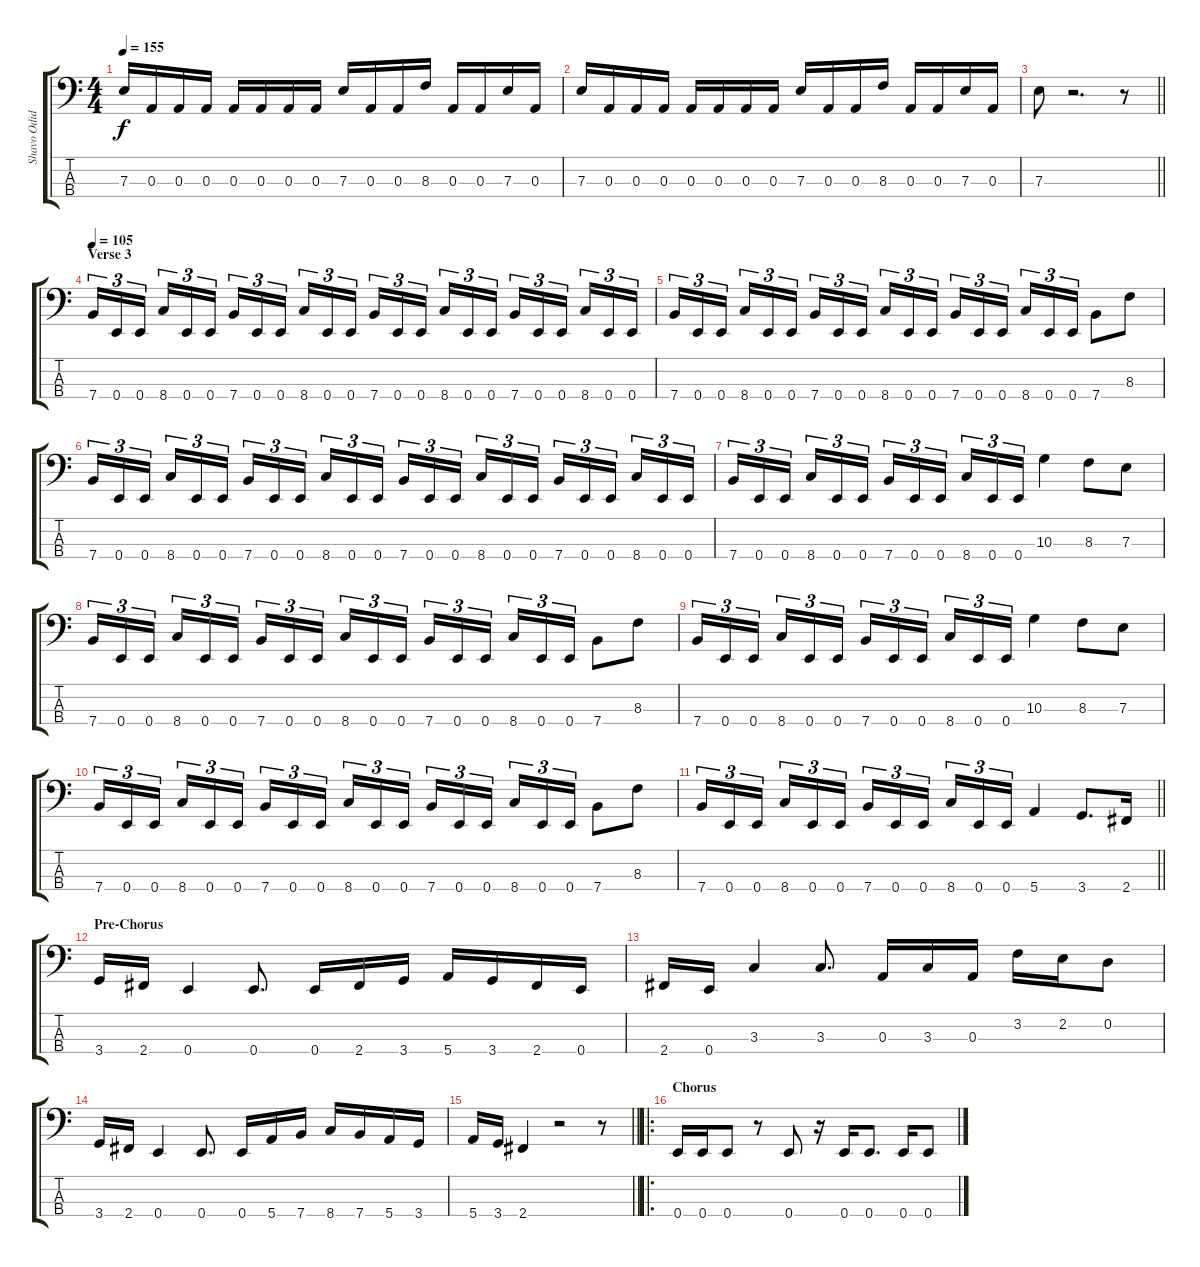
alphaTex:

\track ("Shavo Odidjian" "Shavo Odid") {instrument electricbassfinger}
\staff {score tabs}
\tuning (G2 D2 A1 E1) {hide}
\ts (4 4)
\tempo 155
\clef f4
\ks c
7.3.16{dy f} 0.3.16 0.3.16 0.3.16 0.3.16 0.3.16 0.3.16 0.3.16 7.3.16 0.3.16 0.3.16 8.3.16 0.3.16 0.3.16 7.3.16 0.3.16 |
7.3.16 0.3.16 0.3.16 0.3.16 0.3.16 0.3.16 0.3.16 0.3.16 7.3.16 0.3.16 0.3.16 8.3.16 0.3.16 0.3.16 7.3.16 0.3.16 |
\barLineRight lightlight
7.3.8 r.2{d} r.8 |
\section ("" "Verse 3")
\tempo 105
7.4.16{tu (3 2)} 0.4.16{tu (3 2)} 0.4.16{tu (3 2) beam splitsecondary} 8.4.16{tu (3 2)} 0.4.16{tu (3 2)} 0.4.16{tu (3 2)} 7.4.16{tu (3 2)} 0.4.16{tu (3 2)} 0.4.16{tu (3 2) beam splitsecondary} 8.4.16{tu (3 2)} 0.4.16{tu (3 2)} 0.4.16{tu (3 2)} 7.4.16{tu (3 2)} 0.4.16{tu (3 2)} 0.4.16{tu (3 2) beam splitsecondary} 8.4.16{tu (3 2)} 0.4.16{tu (3 2)} 0.4.16{tu (3 2)} 7.4.16{tu (3 2)} 0.4.16{tu (3 2)} 0.4.16{tu (3 2) beam splitsecondary} 8.4.16{tu (3 2)} 0.4.16{tu (3 2)} 0.4.16{tu (3 2)} |
7.4.16{tu (3 2)} 0.4.16{tu (3 2)} 0.4.16{tu (3 2) beam splitsecondary} 8.4.16{tu (3 2)} 0.4.16{tu (3 2)} 0.4.16{tu (3 2)} 7.4.16{tu (3 2)} 0.4.16{tu (3 2)} 0.4.16{tu (3 2) beam splitsecondary} 8.4.16{tu (3 2)} 0.4.16{tu (3 2)} 0.4.16{tu (3 2)} 7.4.16{tu (3 2)} 0.4.16{tu (3 2)} 0.4.16{tu (3 2) beam splitsecondary} 8.4.16{tu (3 2)} 0.4.16{tu (3 2)} 0.4.16{tu (3 2)} 7.4.8 8.3.8 |
7.4.16{tu (3 2)} 0.4.16{tu (3 2)} 0.4.16{tu (3 2) beam splitsecondary} 8.4.16{tu (3 2)} 0.4.16{tu (3 2)} 0.4.16{tu (3 2)} 7.4.16{tu (3 2)} 0.4.16{tu (3 2)} 0.4.16{tu (3 2) beam splitsecondary} 8.4.16{tu (3 2)} 0.4.16{tu (3 2)} 0.4.16{tu (3 2)} 7.4.16{tu (3 2)} 0.4.16{tu (3 2)} 0.4.16{tu (3 2) beam splitsecondary} 8.4.16{tu (3 2)} 0.4.16{tu (3 2)} 0.4.16{tu (3 2)} 7.4.16{tu (3 2)} 0.4.16{tu (3 2)} 0.4.16{tu (3 2) beam splitsecondary} 8.4.16{tu (3 2)} 0.4.16{tu (3 2)} 0.4.16{tu (3 2)} |
7.4.16{tu (3 2)} 0.4.16{tu (3 2)} 0.4.16{tu (3 2) beam splitsecondary} 8.4.16{tu (3 2)} 0.4.16{tu (3 2)} 0.4.16{tu (3 2)} 7.4.16{tu (3 2)} 0.4.16{tu (3 2)} 0.4.16{tu (3 2) beam splitsecondary} 8.4.16{tu (3 2)} 0.4.16{tu (3 2)} 0.4.16{tu (3 2)} 10.3.4 8.3.8 7.3.8 |
7.4.16{tu (3 2)} 0.4.16{tu (3 2)} 0.4.16{tu (3 2) beam splitsecondary} 8.4.16{tu (3 2)} 0.4.16{tu (3 2)} 0.4.16{tu (3 2)} 7.4.16{tu (3 2)} 0.4.16{tu (3 2)} 0.4.16{tu (3 2) beam splitsecondary} 8.4.16{tu (3 2)} 0.4.16{tu (3 2)} 0.4.16{tu (3 2)} 7.4.16{tu (3 2)} 0.4.16{tu (3 2)} 0.4.16{tu (3 2) beam splitsecondary} 8.4.16{tu (3 2)} 0.4.16{tu (3 2)} 0.4.16{tu (3 2)} 7.4.8 8.3.8 |
7.4.16{tu (3 2)} 0.4.16{tu (3 2)} 0.4.16{tu (3 2) beam splitsecondary} 8.4.16{tu (3 2)} 0.4.16{tu (3 2)} 0.4.16{tu (3 2)} 7.4.16{tu (3 2)} 0.4.16{tu (3 2)} 0.4.16{tu (3 2) beam splitsecondary} 8.4.16{tu (3 2)} 0.4.16{tu (3 2)} 0.4.16{tu (3 2)} 10.3.4 8.3.8 7.3.8 |
7.4.16{tu (3 2)} 0.4.16{tu (3 2)} 0.4.16{tu (3 2) beam splitsecondary} 8.4.16{tu (3 2)} 0.4.16{tu (3 2)} 0.4.16{tu (3 2)} 7.4.16{tu (3 2)} 0.4.16{tu (3 2)} 0.4.16{tu (3 2) beam splitsecondary} 8.4.16{tu (3 2)} 0.4.16{tu (3 2)} 0.4.16{tu (3 2)} 7.4.16{tu (3 2)} 0.4.16{tu (3 2)} 0.4.16{tu (3 2) beam splitsecondary} 8.4.16{tu (3 2)} 0.4.16{tu (3 2)} 0.4.16{tu (3 2)} 7.4.8 8.3.8 |
\barLineRight lightlight
7.4.16{tu (3 2)} 0.4.16{tu (3 2)} 0.4.16{tu (3 2) beam splitsecondary} 8.4.16{tu (3 2)} 0.4.16{tu (3 2)} 0.4.16{tu (3 2)} 7.4.16{tu (3 2)} 0.4.16{tu (3 2)} 0.4.16{tu (3 2) beam splitsecondary} 8.4.16{tu (3 2)} 0.4.16{tu (3 2)} 0.4.16{tu (3 2)} 5.4.4 3.4.8{d} 2.4.16 |
\section ("" "Pre-Chorus")
3.4.16 2.4.16 0.4.4 0.4.8{d} 0.4.16 2.4.16 3.4.16 5.4.16 3.4.16 2.4.16 0.4.16 |
2.4.16 0.4.16 3.3.4 3.3.8{d} 0.3.16 3.3.16 0.3.16 3.2.16 2.2.16 0.2.8 |
3.4.16 2.4.16 0.4.4 0.4.8{d} 0.4.16 5.4.16 7.4.16 8.4.16 7.4.16 5.4.16 3.4.16 |
\barLineRight lightlight
5.4.16 3.4.16 2.4.4 r.2 r.8 |
\ro
\section ("" "Chorus")
0.4.16 0.4.16 0.4.8 r.8 0.4.8 r.16 0.4.16 0.4.8{d} 0.4.16 0.4.8
